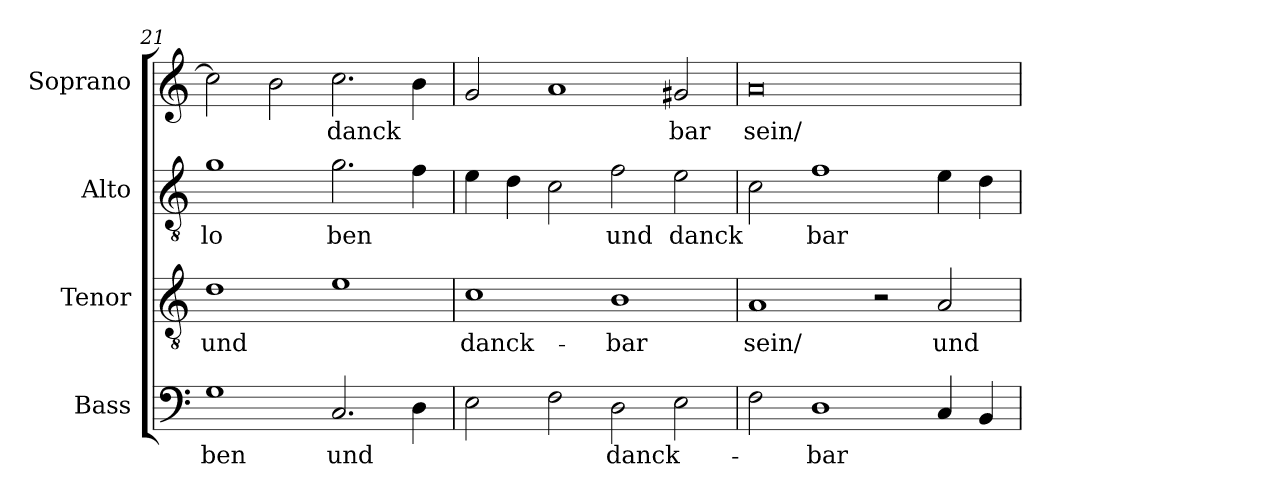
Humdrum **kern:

**kern	**text	**kern	**text	**kern	**text	**kern	**text
*part4	*part4	*part3	*part3	*part2	*part2	*part1	*part1
*staff4	*staff4	*staff3	*staff3	*staff2	*staff2	*staff1	*staff1
*I"Bass	*	*I"Tenor	*	*I"Alto	*	*I"Soprano	*
*clefF4	*	*clefGv2	*	*clefGv2	*	*clefG2	*
=21	=21	=21	=21	=21	=21	=21	=21
!	!LO:LY:b:cj	!	!LO:LY:b	!	!LO:LY:b:cj	!	!
1G	-ben	1d	und	1g	lo	2cc\]	.
.	.	.	.	.	.	2b\	.
!	!LO:LY:b	!	!	!	!LO:LY:b	!	!LO:LY:b
2.C/	und	1e	.	2.g\	ben	2.cc\	danck
4D\	.	.	.	4f\	.	4b\	.
=22	=22	=22	=22	=22	=22	=22	=22
!	!	!	!LO:LY:b:cj	!	!	!	!
2E\	.	1c	danck-	4e\	.	2g/	.
.	.	.	.	4d\	.	.	.
2F\	.	.	.	2c\	.	1a	.
!	!LO:LY:b	!	!LO:LY:b:cj	!	!LO:LY:b:cj	!	!
2D\	danck-	1B	-bar	2f\	und	.	.
!	!	!	!	!	!LO:LY:b	!	!LO:LY:b:cj
2E\	.	.	.	2e\	danck	2g#/	bar
=23	=23	=23	=23	=23	=23	=23	=23
!	!	!	!LO:LY:b:cj	!	!	!	!LO:LY:b:cj
2F\	.	1A	sein/	2c\	.	0a	sein/
!	!LO:LY:b:cj	!	!	!	!LO:LY:b:cj	!	!
1D	-bar	.	.	1f	bar	.	.
.	.	2r	.	.	.	.	.
!	!	!	!LO:LY:b:cj	!	!	!	!
4C/	.	2A/	und	4e\	.	.	.
4BB/	.	.	.	4d\	.	.	.
=	=	=	=	=	=	=	=
*-	*-	*-	*-	*-	*-	*-	*-
